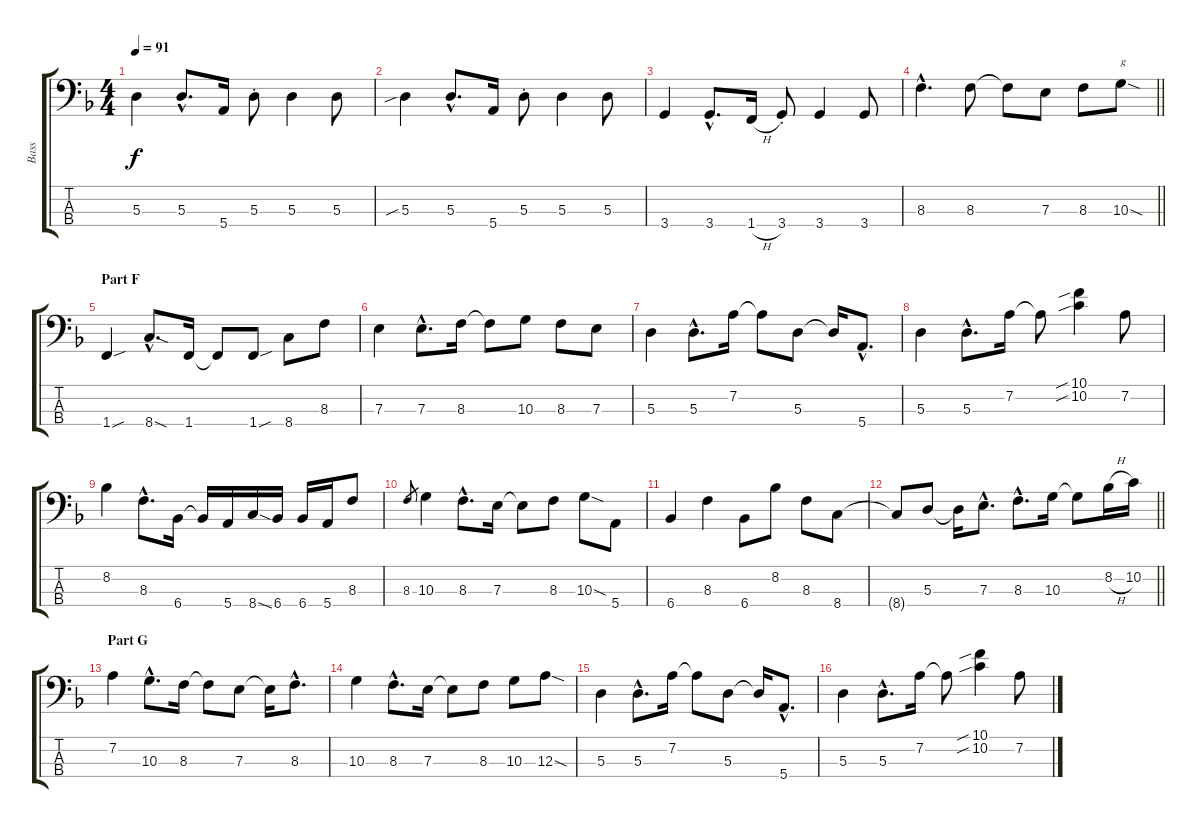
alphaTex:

\track ("Bass" "Bass") {instrument electricbasspick}
\staff {score tabs}
\tuning (G2 D2 A1 E1) {hide}
\ts (4 4)
\tempo 91
\clef f4
\ks f
5.3.4{dy f} 5.3{hac}.8{d} 5.4.16 5.3{st}.8 5.3.4 5.3.8 |
5.3{sib}.4 5.3{hac}.8{d} 5.4.16 5.3{st}.8 5.3.4 5.3.8 |
3.4.4 3.4{hac}.8{d} 1.4{h}.16 3.4{st}.8 3.4.4 3.4.8 |
\barLineRight lightlight
8.3{hac}.4{d} 8.3.8 8.3{t}.8 7.3.8 8.3.8 10.3{sod}.8{txt "g"} |
\section ("" "Part F")
1.4{sou}.4 8.4{sod hac}.8{d} 1.4.16 1.4{t}.8 1.4{sou}.8 8.4.8 8.3.8 |
7.3.4 7.3{hac}.8{d} 8.3.16 8.3{t}.8 10.3.8 8.3.8 7.3.8 |
5.3.4 5.3{hac}.8{d} 7.2.16 7.2{t}.8 5.3.8 5.3{t}.16 5.4{hac}.8{d} |
5.3.4 5.3{hac}.8{d} 7.2.16 7.2{t}.8 (10.1{sib} 10.2{sib}).4 7.2.8 |
8.2.4 8.3{hac}.8{d} 6.4.16 6.4{t}.16 5.4.16 8.4{ss}.16 6.4.16 6.4.16 5.4.16 8.3.8 |
8.3.8{gr} 10.3.4 8.3{hac}.8{d} 7.3.16 7.3{t}.8 8.3.8 10.3{sod}.8 5.4.8 |
6.4.4 8.3.4 6.4.8 8.2.8 8.3.8 8.4.8 |
\barLineRight lightlight
8.4{t}.8 5.3.8 5.3{t}.16 7.3{hac}.8{d} 8.3{hac}.8{d} 10.3.16 10.3{t}.8 8.2{h}.16 10.2.16 |
\section ("" "Part G")
7.2.4 10.3{hac}.8{d} 8.3.16 8.3{t}.8 7.3.8 7.3{t}.16 8.3{hac}.8{d} |
10.3.4 8.3{hac}.8{d} 7.3.16 7.3{t}.8 8.3.8 10.3.8 12.3{sod}.8 |
5.3.4 5.3{hac}.8{d} 7.2.16 7.2{t}.8 5.3.8 5.3{t}.16 5.4{hac}.8{d} |
5.3.4 5.3{hac}.8{d} 7.2.16 7.2{t}.8 (10.1{sib} 10.2{sib}).4 7.2.8
